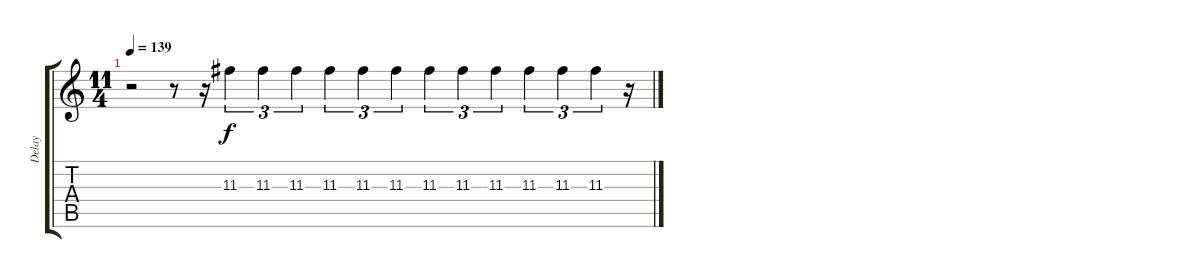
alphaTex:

\track ("Delay" "Delay") {instrument distortionguitar}
\staff {score tabs}
\tuning (E4 B3 G3 D3 A2 E2) {hide}
\ts (11 4)
\tempo 139
\clef g2
\ks c
r.2{dy f} r.8 r.16{volume 13} 11.3.4{tu (3 2) volume 0} 11.3.4{tu (3 2)} 11.3.4{tu (3 2)} 11.3.4{tu (3 2)} 11.3.4{tu (3 2)} 11.3.4{tu (3 2)} 11.3.4{tu (3 2)} 11.3.4{tu (3 2)} 11.3.4{tu (3 2)} 11.3.4{tu (3 2)} 11.3.4{tu (3 2)} 11.3.4{tu (3 2)} r.16
